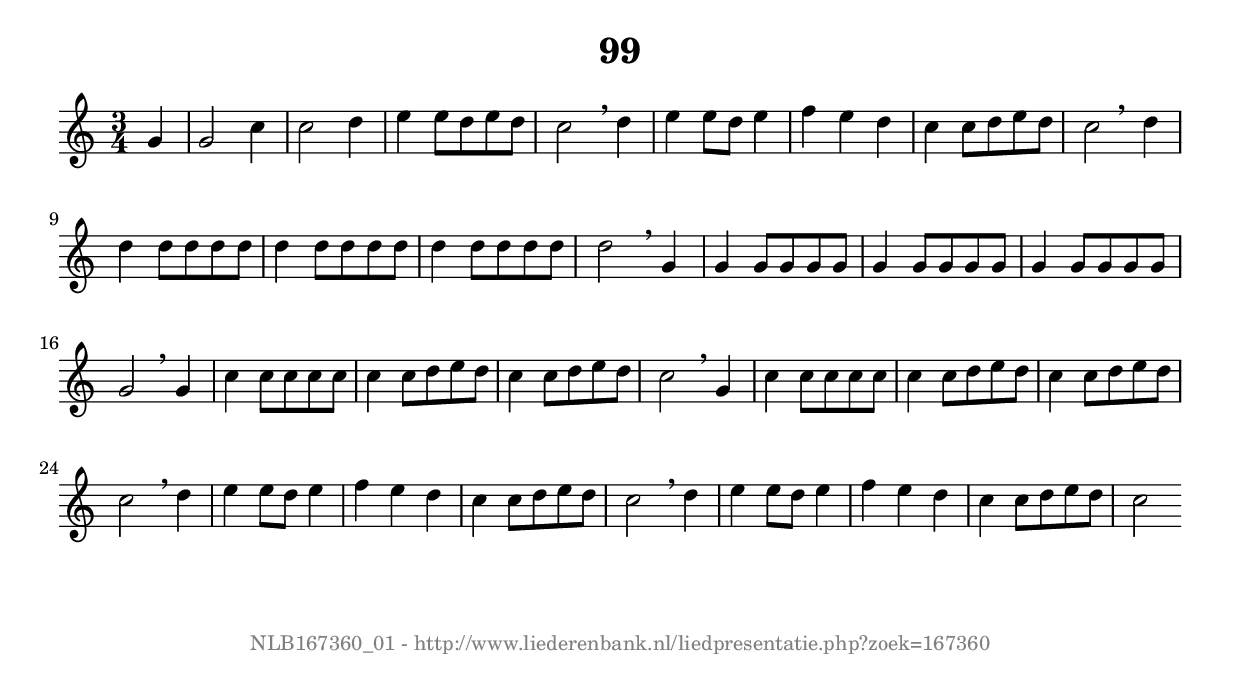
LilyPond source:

%
% produced by wce2krn 1.64 (7 June 2014)
%
\version"2.16"
#(append! paper-alist '(("long" . (cons (* 210 mm) (* 2000 mm)))))
#(set-default-paper-size "long")
sb = {\breathe}
mBreak = {\breathe }
bBreak = {\breathe }
x = {\once\override NoteHead #'style = #'cross }
gl=\glissando
itime={\override Staff.TimeSignature #'stencil = ##f }
ficta = {\once\set suggestAccidentals = ##t}
fine = {\once\override Score.RehearsalMark #'self-alignment-X = #1 \mark \markup {\italic{Fine}}}
dc = {\once\override Score.RehearsalMark #'self-alignment-X = #1 \mark \markup {\italic{D.C.}}}
dcf = {\once\override Score.RehearsalMark #'self-alignment-X = #1 \mark \markup {\italic{D.C. al Fine}}}
dcc = {\once\override Score.RehearsalMark #'self-alignment-X = #1 \mark \markup {\italic{D.C. al Coda}}}
ds = {\once\override Score.RehearsalMark #'self-alignment-X = #1 \mark \markup {\italic{D.S.}}}
dsf = {\once\override Score.RehearsalMark #'self-alignment-X = #1 \mark \markup {\italic{D.S. al Fine}}}
dsc = {\once\override Score.RehearsalMark #'self-alignment-X = #1 \mark \markup {\italic{D.S. al Coda}}}
pv = {\set Score.repeatCommands = #'((volta "1"))}
sv = {\set Score.repeatCommands = #'((volta "2"))}
tv = {\set Score.repeatCommands = #'((volta "3"))}
qv = {\set Score.repeatCommands = #'((volta "4"))}
xv = {\set Score.repeatCommands = #'((volta #f))}
\header{ tagline = ""
title = "99"
}
\score {{
\key c \major
\relative g'
{
\set melismaBusyProperties = #'()
\partial 32*8
\time 3/4
\tempo 4=120
\override Score.MetronomeMark #'transparent = ##t
\override Score.RehearsalMark #'break-visibility = #(vector #t #t #f)
g4 g2 c4 c2 d4 e e8 d e d c2 \sb d4 e e8 d e4 f e d c c8 d e d c2 \bar ":|:" \bBreak
d4 d d8 d d d d4 d8 d d d d4 d8 d d d d2 \sb g,4 g g8 g g g g4 g8 g g g g4 g8 g g g g2 \mBreak
g4 c c8 c c c c4 c8 d e d c4 c8 d e d c2 \sb g4 c c8 c c c c4 c8 d e d c4 c8 d e d c2 \mBreak
d4 e e8 d e4 f e d c c8 d e d c2 \sb d4 e e8 d e4 f e d c c8 d e d c2 \bar ":|"
 }}
 \midi { }
 \layout {
            indent = 0.0\cm
}
}
\markup { \vspace #0 } \markup { \with-color #grey \fill-line { \center-column { \smaller "NLB167360_01 - http://www.liederenbank.nl/liedpresentatie.php?zoek=167360" } } }
